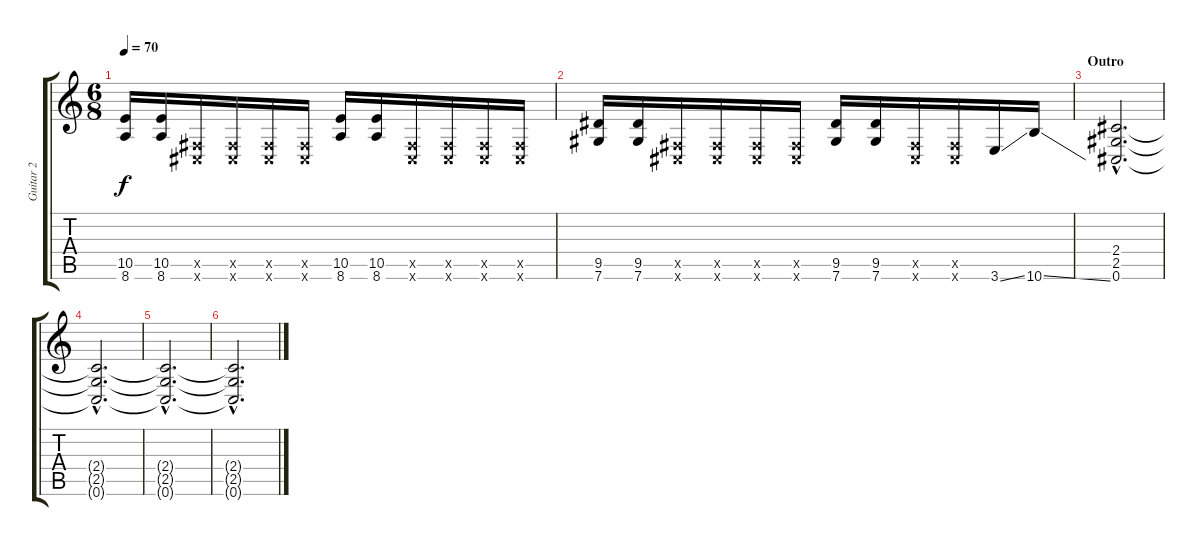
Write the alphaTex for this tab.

\track ("Guitar 2" "Guitar 2") {instrument distortionguitar}
\staff {score tabs}
\tuning (Db4 Ab3 E3 B2 Gb2 Db2) {hide}
\ts (6 8)
\tempo 70
\clef g2
\ks c
(10.5 8.6).16{dy f} (10.5 8.6).16 (0.5{x} 0.6{x}).16 (0.5{x} 0.6{x}).16 (0.5{x} 0.6{x}).16 (0.5{x} 0.6{x}).16 (10.5 8.6).16 (10.5 8.6).16 (0.5{x} 0.6{x}).16 (0.5{x} 0.6{x}).16 (0.5{x} 0.6{x}).16 (0.5{x} 0.6{x}).16 |
(9.5 7.6).16 (9.5 7.6).16 (0.5{x} 0.6{x}).16 (0.5{x} 0.6{x}).16 (0.5{x} 0.6{x}).16 (0.5{x} 0.6{x}).16 (9.5 7.6).16 (9.5 7.6).16 (0.5{x} 0.6{x}).16 (0.5{x} 0.6{x}).16 3.6{ss}.16 10.6{ss}.16 |
\section ("" "Outro")
(2.4{hac} 2.5{hac} 0.6{hac}).2{d} |
(2.4{hac t} 2.5{hac t} 0.6{hac t}).2{d} |
(2.4{hac t} 2.5{hac t} 0.6{hac t}).2{d} |
(2.4{hac t} 2.5{hac t} 0.6{hac t}).2{d}
